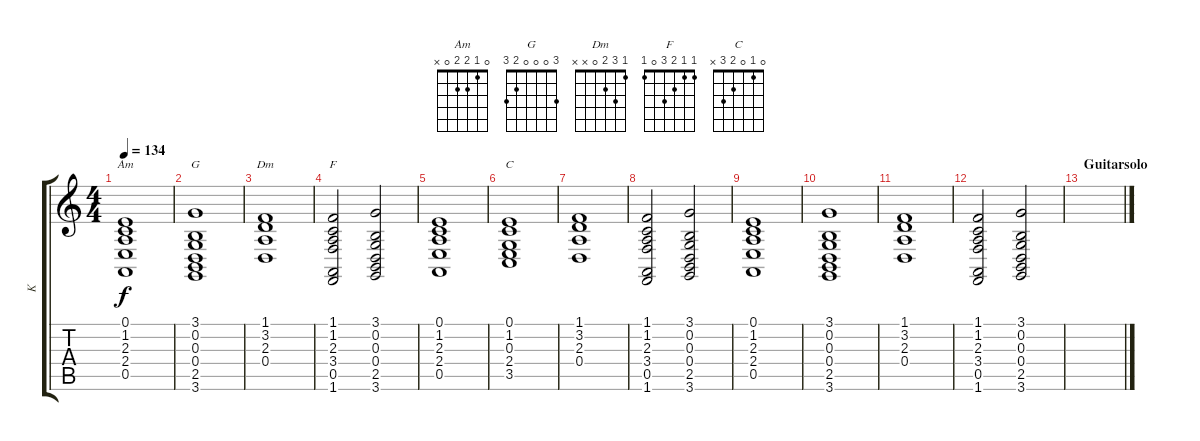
\track ("K" "K") {instrument choiraahs}
\staff {score tabs}
\tuning (E4 B3 G3 D3 A2 E2) {hide}
\chord ("Am" 0 1 2 2 0 x)
\chord ("G" 3 0 0 0 2 3)
\chord ("Dm" 1 3 2 0 x x)
\chord ("F" 1 1 2 3 0 1)
\chord ("C" 0 1 0 2 3 x)
\ts (4 4)
\tempo 134
\clef g2
\ks c
(0.1 1.2 2.3 2.4 0.5).1{ch "Am" dy f} |
(3.1 0.2 0.3 0.4 2.5 3.6).1{ch "G"} |
(1.1 3.2 2.3 0.4).1{ch "Dm"} |
(1.1 1.2 2.3 3.4 0.5 1.6).2{ch "F"} (3.1 0.2 0.3 0.4 2.5 3.6).2 |
(0.1 1.2 2.3 2.4 0.5).1 |
(0.1 1.2 0.3 2.4 3.5).1{ch "C"} |
(1.1 3.2 2.3 0.4).1 |
(1.1 1.2 2.3 3.4 0.5 1.6).2 (3.1 0.2 0.3 0.4 2.5 3.6).2 |
(0.1 1.2 2.3 2.4 0.5).1 |
(3.1 0.2 0.3 0.4 2.5 3.6).1 |
(1.1 3.2 2.3 0.4).1 |
(1.1 1.2 2.3 3.4 0.5 1.6).2 (3.1 0.2 0.3 0.4 2.5 3.6).2 |
\section ("" "Guitarsolo")
